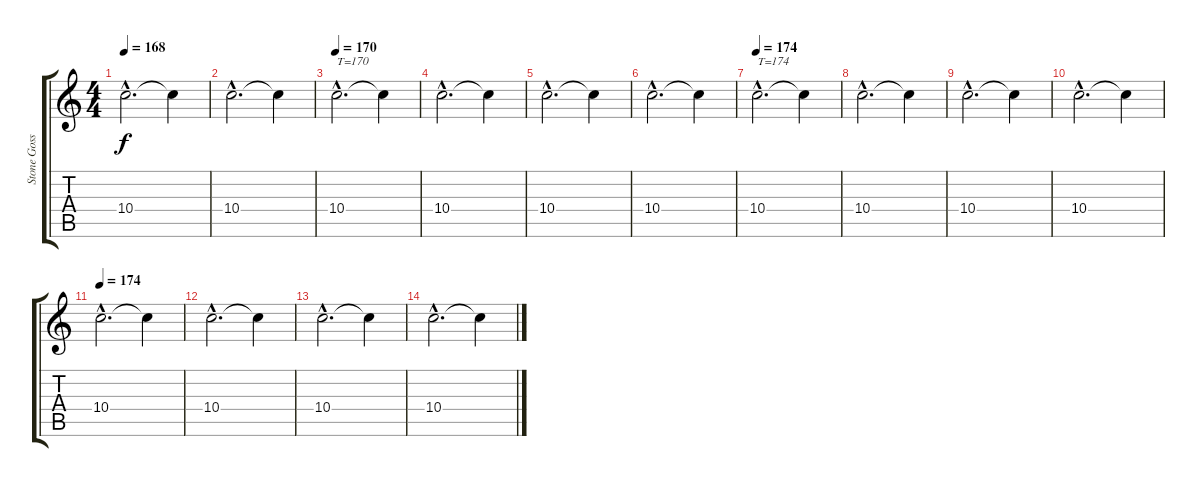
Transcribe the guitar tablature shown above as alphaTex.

\track ("Stone Gossard" "Stone Goss") {instrument electricguitarclean}
\staff {score tabs}
\tuning (E4 B3 G3 D3 A2 E2) {hide}
\ts (4 4)
\tempo 168
\clef g2
\ks c
10.4{hac}.2{d dy f} 10.4{t}.4 |
10.4{hac}.2{d} 10.4{t}.4 |
\tempo 170
10.4{hac}.2{d txt "T=170"} 10.4{t}.4 |
10.4{hac}.2{d} 10.4{t}.4 |
10.4{hac}.2{d} 10.4{t}.4 |
10.4{hac}.2{d} 10.4{t}.4 |
\tempo 174
10.4{hac}.2{d txt "T=174"} 10.4{t}.4 |
10.4{hac}.2{d} 10.4{t}.4 |
10.4{hac}.2{d} 10.4{t}.4 |
10.4{hac}.2{d} 10.4{t}.4 |
\tempo 174
10.4{hac}.2{d} 10.4{t}.4 |
10.4{hac}.2{d} 10.4{t}.4 |
10.4{hac}.2{d} 10.4{t}.4 |
10.4{hac}.2{d} 10.4{t}.4
